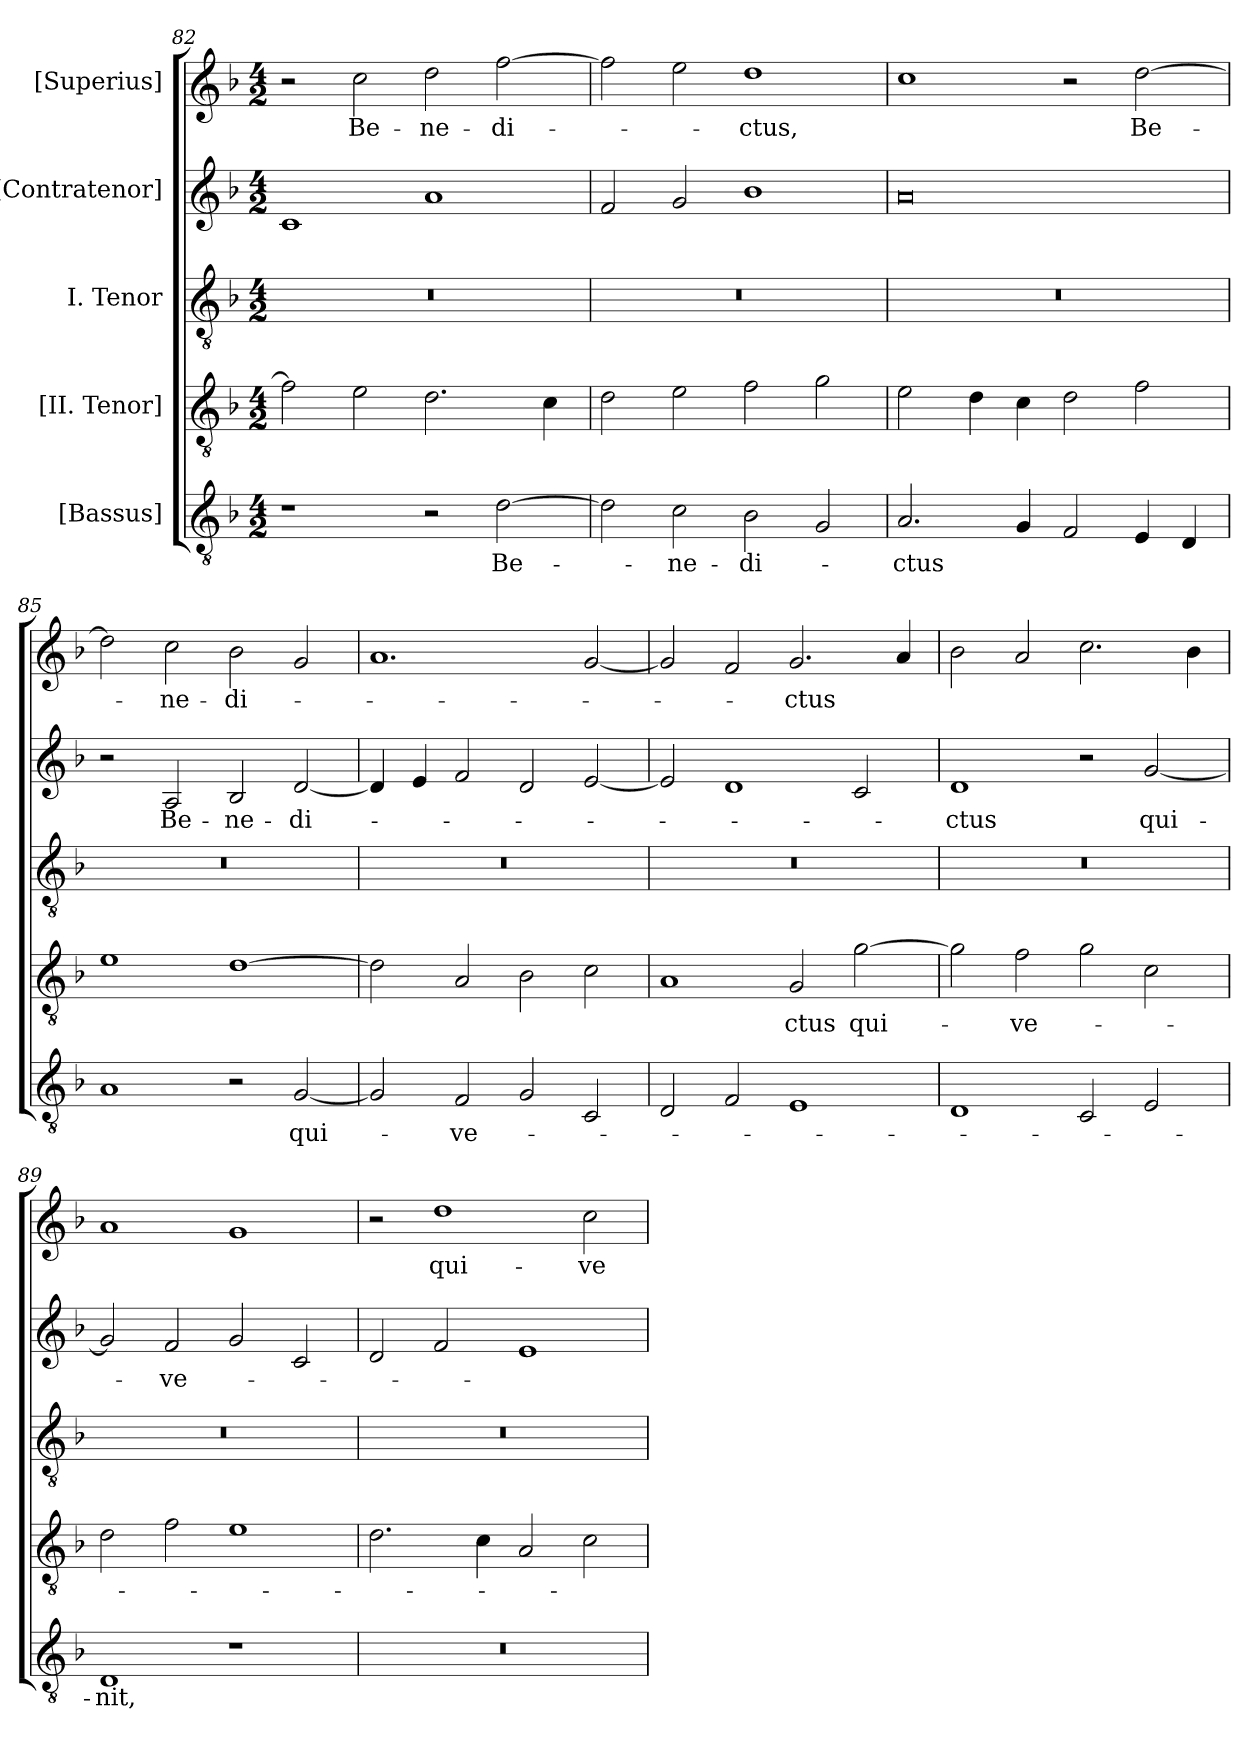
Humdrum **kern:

**kern	**text	**kern	**text	**kern	**kern	**text	**kern	**text
*part5	*part5	*part4	*part4	*part3	*part2	*part2	*part1	*part1
*staff5	*staff5	*staff4	*staff4	*staff3	*staff2	*staff2	*staff1	*staff1
*I"[Bassus]	*	*I"[II. Tenor]	*	*I"I. Tenor	*I"[Contratenor]	*	*I"[Superius]	*
*clefGv2	*	*clefGv2	*	*clefGv2	*clefG2	*	*clefG2	*
*k[b-]	*	*k[b-]	*	*k[b-]	*k[b-]	*	*k[b-]	*
*M4/2	*	*M4/2	*	*M4/2	*M4/2	*	*M4/2	*
=82	=82	=82	=82	=82	=82	=82	=82	=82
1r	.	2f\]	.	0r	1c/	.	2r	.
.	.	2e\	.	.	.	.	2cc\	Be-
2r	.	2.d\	.	.	1a/	.	2dd\	-ne-
[2d\	Be-	.	.	.	.	.	[2ff\	-di-
.	.	4c\	.	.	.	.	.	.
=83	=83	=83	=83	=83	=83	=83	=83	=83
2d\]	.	2d\	.	0r	2f/	.	2ff\]	.
2c\	-ne-	2e\	.	.	2g/	.	2ee\	.
2B-\	-di-	2f\	.	.	1b-\	.	1dd\	-ctus,
2G/	.	2g\	.	.	.	.	.	.
=84	=84	=84	=84	=84	=84	=84	=84	=84
2.A/	-ctus	2e\	.	0r	0a/	.	1cc\	.
.	.	4d\	.	.	.	.	.	.
4G/	.	4c\	.	.	.	.	.	.
2F/	.	2d\	.	.	.	.	2r	.
4E/	.	2f\	.	.	.	.	[2dd\	Be-
4D/	.	.	.	.	.	.	.	.
=85	=85	=85	=85	=85	=85	=85	=85	=85
1A/	.	1e\	.	0r	2r	.	2dd\]	.
.	.	.	.	.	2A/	Be-	2cc\	-ne-
2r	.	[1d\	.	.	2B-/	-ne-	2b-\	-di-
[2G/	qui-	.	.	.	[2d/	-di-	2g/	.
=86	=86	=86	=86	=86	=86	=86	=86	=86
2G/]	.	2d\]	.	0r	4d/]	.	1.a/	.
.	.	.	.	.	4e/	.	.	.
2F/	ve-	2A/	.	.	2f/	.	.	.
2G/	.	2B-\	.	.	2d/	.	.	.
2C/	.	2c\	.	.	[2e/	.	[2g/	.
=87	=87	=87	=87	=87	=87	=87	=87	=87
2D/	.	1A/	.	0r	2e/]	.	2g/]	.
2F/	.	.	.	.	1d/	.	2f/	.
1E/	.	2G/	-ctus	.	.	.	2.g/	-ctus
.	.	[2g\	qui-	.	2c/	.	.	.
.	.	.	.	.	.	.	4a/	.
=88	=88	=88	=88	=88	=88	=88	=88	=88
1D/	.	2g\]	.	0r	1d/	-ctus	2b-\	.
.	.	2f\	ve-	.	.	.	2a/	.
2C/	.	2g\	.	.	2r	.	2.cc\	.
2E/	.	2c\	.	.	[2g/	qui-	.	.
.	.	.	.	.	.	.	4b-\	.
=89	=89	=89	=89	=89	=89	=89	=89	=89
1D/	-nit,	2d\	.	0r	2g/]	.	1a/	.
.	.	2f\	.	.	2f/	ve-	.	.
1r	.	1e\	.	.	2g/	.	1g/	.
.	.	.	.	.	2c/	.	.	.
=90	=90	=90	=90	=90	=90	=90	=90	=90
0r	.	2.d\	.	0r	2d/	.	2r	.
.	.	.	.	.	2f/	.	1dd\	qui-
.	.	4c\	.	.	.	.	.	.
.	.	2A/	.	.	1e/	.	.	.
.	.	2c\	.	.	.	.	2cc\	ve-
=	=	=	=	=	=	=	=	=
*-	*-	*-	*-	*-	*-	*-	*-	*-
